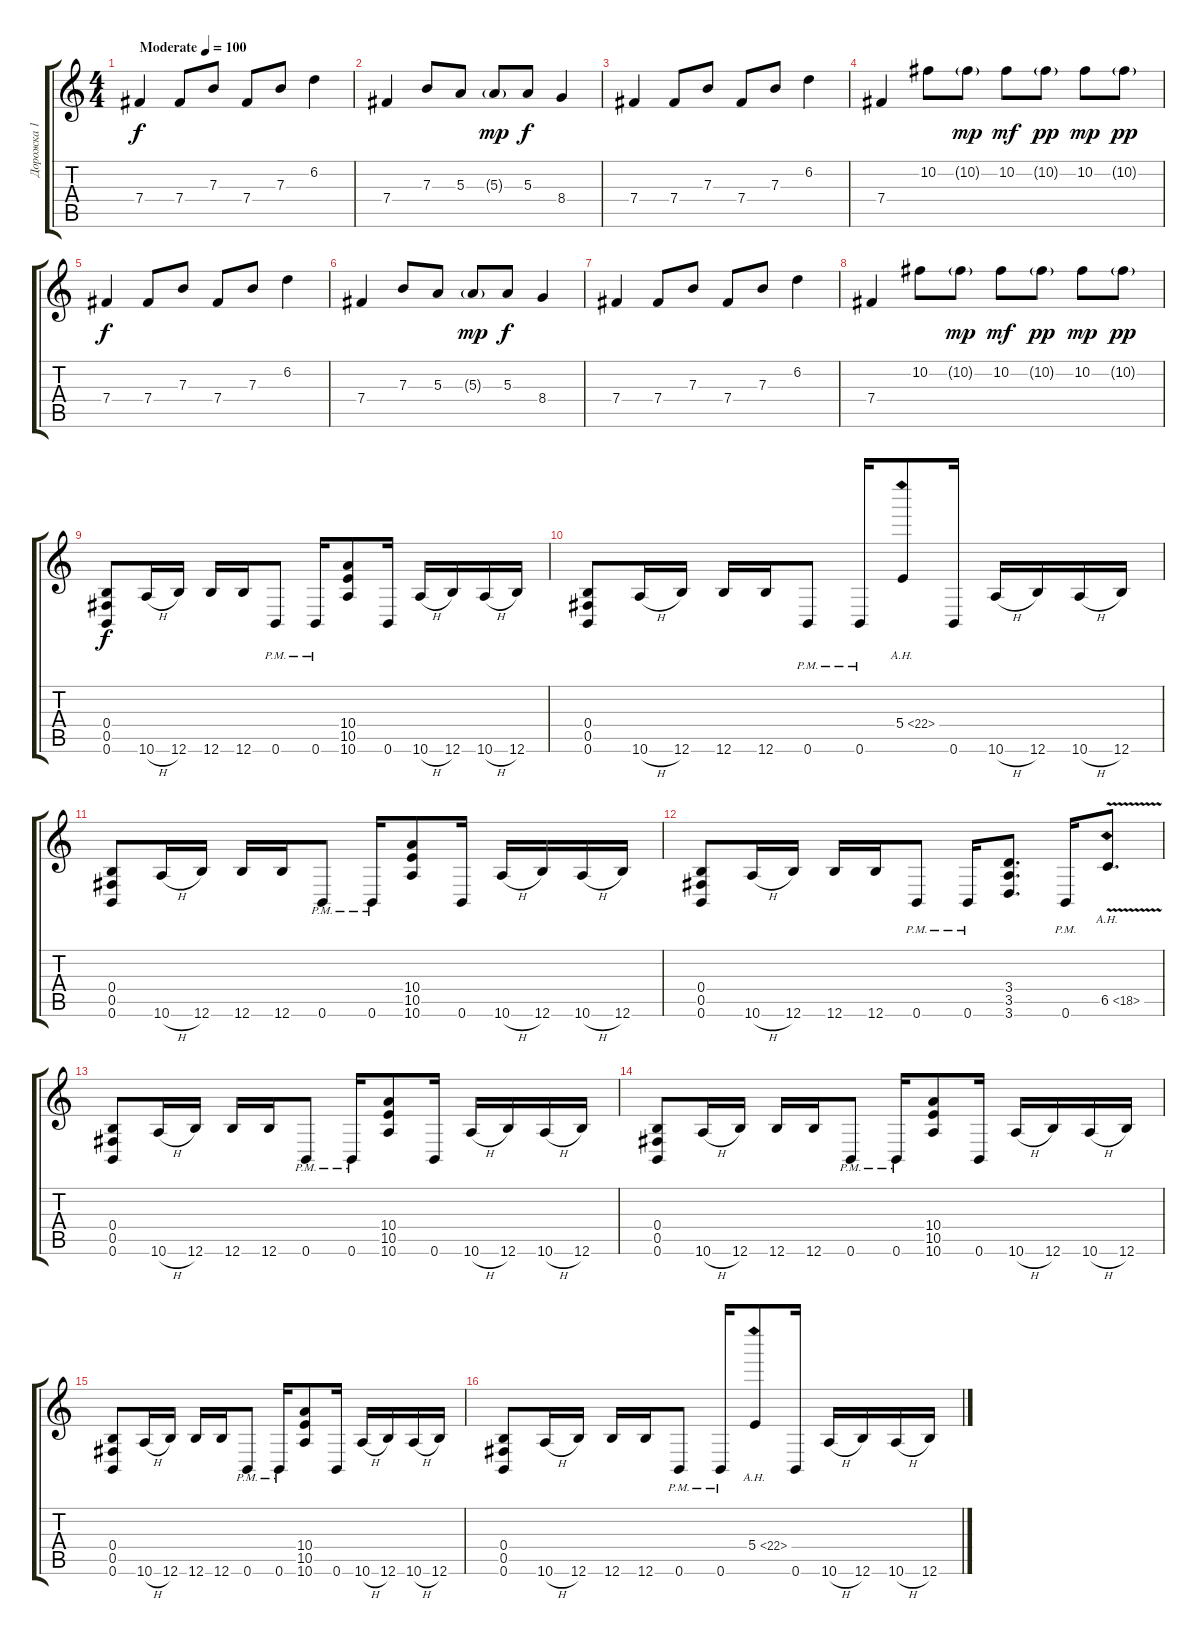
\track ("Дорожка 1" "Дорожка 1") {instrument distortionguitar}
\staff {score tabs}
\tuning (Db4 Ab3 E3 B2 Gb2 B1) {hide}
\ts (4 4)
\tempo (100 "Moderate")
\clef g2
\ks c
7.4.4{dy f instrument electricguitarclean} 7.4.8 7.3.8 7.4.8 7.3.8 6.2.4 |
7.4.4 7.3.8 5.3.8 5.3{g}.8{dy mp} 5.3.8{dy f} 8.4.4 |
7.4.4 7.4.8 7.3.8 7.4.8 7.3.8 6.2.4 |
7.4.4 10.2.8 10.2{g}.8{dy mp} 10.2.8{dy mf} 10.2{g}.8{dy pp} 10.2.8{dy mp} 10.2{g}.8{dy pp} |
7.4.4{dy f} 7.4.8 7.3.8 7.4.8 7.3.8 6.2.4 |
7.4.4 7.3.8 5.3.8 5.3{g}.8{dy mp} 5.3.8{dy f} 8.4.4 |
7.4.4 7.4.8 7.3.8 7.4.8 7.3.8 6.2.4 |
7.4.4 10.2.8 10.2{g}.8{dy mp} 10.2.8{dy mf} 10.2{g}.8{dy pp} 10.2.8{dy mp} 10.2{g}.8{dy pp} |
(0.4 0.5 0.6).8{dy f instrument distortionguitar} 10.6{h}.16 12.6.16 12.6.16 12.6.16 0.6{pm}.8 0.6{pm}.16 (10.4 10.5 10.6).8 0.6.16 10.6{h}.16 12.6.16 10.6{h}.16 12.6.16 |
(0.4 0.5 0.6).8 10.6{h}.16 12.6.16 12.6.16 12.6.16 0.6{pm}.8 0.6{pm}.16 5.4{ah 17}.8 0.6.16 10.6{h}.16 12.6.16 10.6{h}.16 12.6.16 |
(0.4 0.5 0.6).8 10.6{h}.16 12.6.16 12.6.16 12.6.16 0.6{pm}.8 0.6{pm}.16 (10.4 10.5 10.6).8 0.6.16 10.6{h}.16 12.6.16 10.6{h}.16 12.6.16 |
(0.4 0.5 0.6).8 10.6{h}.16 12.6.16 12.6.16 12.6.16 0.6{pm}.8 0.6{pm}.16 (3.4 3.5 3.6).8{d} 0.6{pm}.16 6.5{ah 12 v}.8{d} |
(0.4 0.5 0.6).8 10.6{h}.16 12.6.16 12.6.16 12.6.16 0.6{pm}.8 0.6{pm}.16 (10.4 10.5 10.6).8 0.6.16 10.6{h}.16 12.6.16 10.6{h}.16 12.6.16 |
(0.4 0.5 0.6).8 10.6{h}.16 12.6.16 12.6.16 12.6.16 0.6{pm}.8 0.6{pm}.16 (10.4 10.5 10.6).8 0.6.16 10.6{h}.16 12.6.16 10.6{h}.16 12.6.16 |
(0.4 0.5 0.6).8 10.6{h}.16 12.6.16 12.6.16 12.6.16 0.6{pm}.8 0.6{pm}.16 (10.4 10.5 10.6).8 0.6.16 10.6{h}.16 12.6.16 10.6{h}.16 12.6.16 |
(0.4 0.5 0.6).8 10.6{h}.16 12.6.16 12.6.16 12.6.16 0.6{pm}.8 0.6{pm}.16 5.4{ah 17}.8 0.6.16 10.6{h}.16 12.6.16 10.6{h}.16 12.6.16
